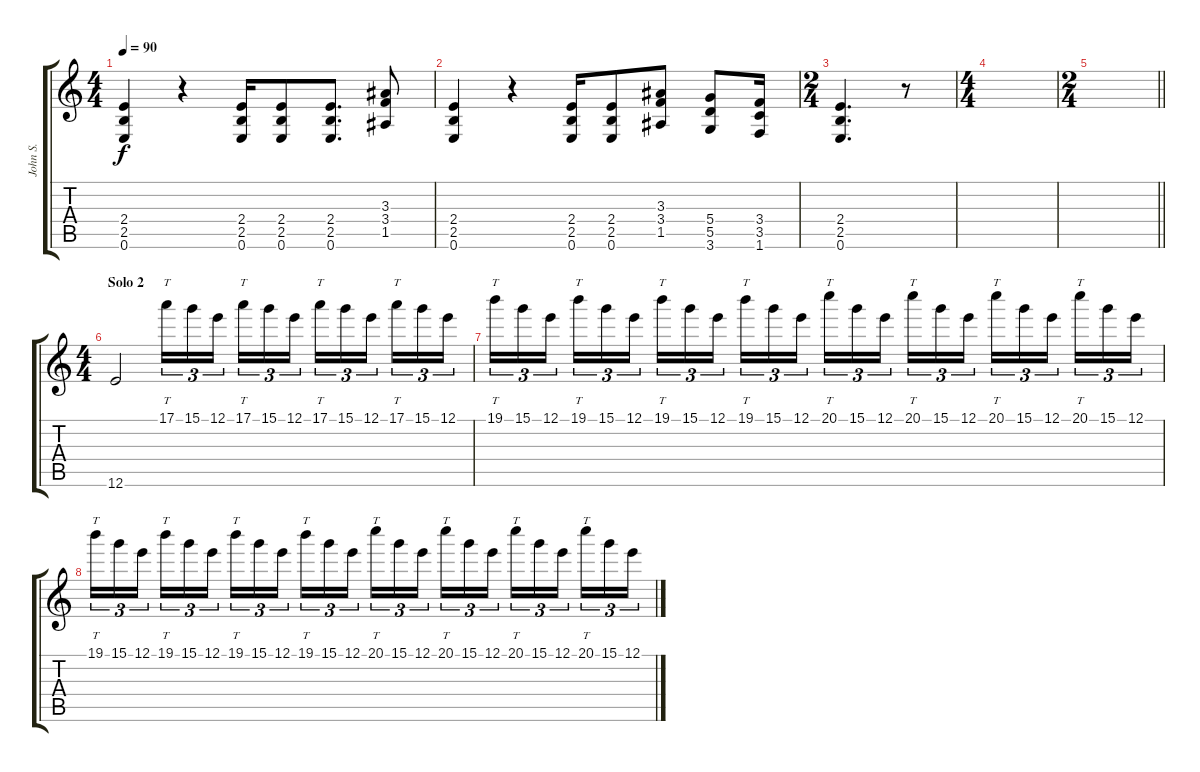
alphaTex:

\track ("John S." "John S.") {instrument overdrivenguitar}
\staff {score tabs}
\tuning (E4 B3 G3 D3 A2 E2) {hide}
\ts (4 4)
\tempo 90
\clef g2
\ks c
(2.4 2.5 0.6).4{dy f} r.4 (2.4 2.5 0.6).16 (2.4 2.5 0.6).8 (2.4 2.5 0.6).8{d} (3.3 3.4 1.5).8 |
(2.4 2.5 0.6).4 r.4 (2.4 2.5 0.6).16 (2.4 2.5 0.6).8 (3.3 3.4 1.5).8 (5.4 5.5 3.6).8 (3.4 3.5 1.6).16 |
\ts (2 4)
(2.4 2.5 0.6).4{d} r.8 |
\ts (4 4)
|
\ts (2 4)
\barLineRight lightlight
|
\ts (4 4)
\section ("" "Solo 2")
12.6.2{instrument overdrivenguitar} 17.1.16{tt tu (3 2)} 15.1.16{tu (3 2)} 12.1.16{tu (3 2) beam splitsecondary} 17.1.16{tt tu (3 2)} 15.1.16{tu (3 2)} 12.1.16{tu (3 2)} 17.1.16{tt tu (3 2)} 15.1.16{tu (3 2)} 12.1.16{tu (3 2) beam splitsecondary} 17.1.16{tt tu (3 2)} 15.1.16{tu (3 2)} 12.1.16{tu (3 2)} |
19.1.16{tt tu (3 2)} 15.1.16{tu (3 2)} 12.1.16{tu (3 2) beam splitsecondary} 19.1.16{tt tu (3 2)} 15.1.16{tu (3 2)} 12.1.16{tu (3 2)} 19.1.16{tt tu (3 2)} 15.1.16{tu (3 2)} 12.1.16{tu (3 2) beam splitsecondary} 19.1.16{tt tu (3 2)} 15.1.16{tu (3 2)} 12.1.16{tu (3 2)} 20.1.16{tt tu (3 2)} 15.1.16{tu (3 2)} 12.1.16{tu (3 2) beam splitsecondary} 20.1.16{tt tu (3 2)} 15.1.16{tu (3 2)} 12.1.16{tu (3 2)} 20.1.16{tt tu (3 2)} 15.1.16{tu (3 2)} 12.1.16{tu (3 2) beam splitsecondary} 20.1.16{tt tu (3 2)} 15.1.16{tu (3 2)} 12.1.16{tu (3 2)} |
19.1.16{tt tu (3 2)} 15.1.16{tu (3 2)} 12.1.16{tu (3 2) beam splitsecondary} 19.1.16{tt tu (3 2)} 15.1.16{tu (3 2)} 12.1.16{tu (3 2)} 19.1.16{tt tu (3 2)} 15.1.16{tu (3 2)} 12.1.16{tu (3 2) beam splitsecondary} 19.1.16{tt tu (3 2)} 15.1.16{tu (3 2)} 12.1.16{tu (3 2)} 20.1.16{tt tu (3 2)} 15.1.16{tu (3 2)} 12.1.16{tu (3 2) beam splitsecondary} 20.1.16{tt tu (3 2)} 15.1.16{tu (3 2)} 12.1.16{tu (3 2)} 20.1.16{tt tu (3 2)} 15.1.16{tu (3 2)} 12.1.16{tu (3 2) beam splitsecondary} 20.1.16{tt tu (3 2)} 15.1.16{tu (3 2)} 12.1.16{tu (3 2)}
